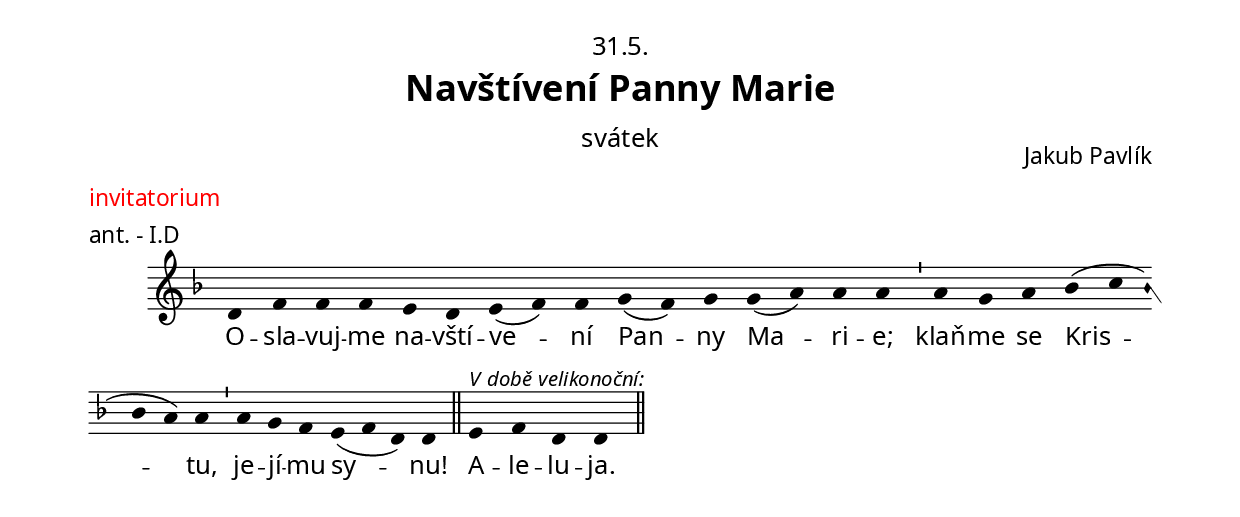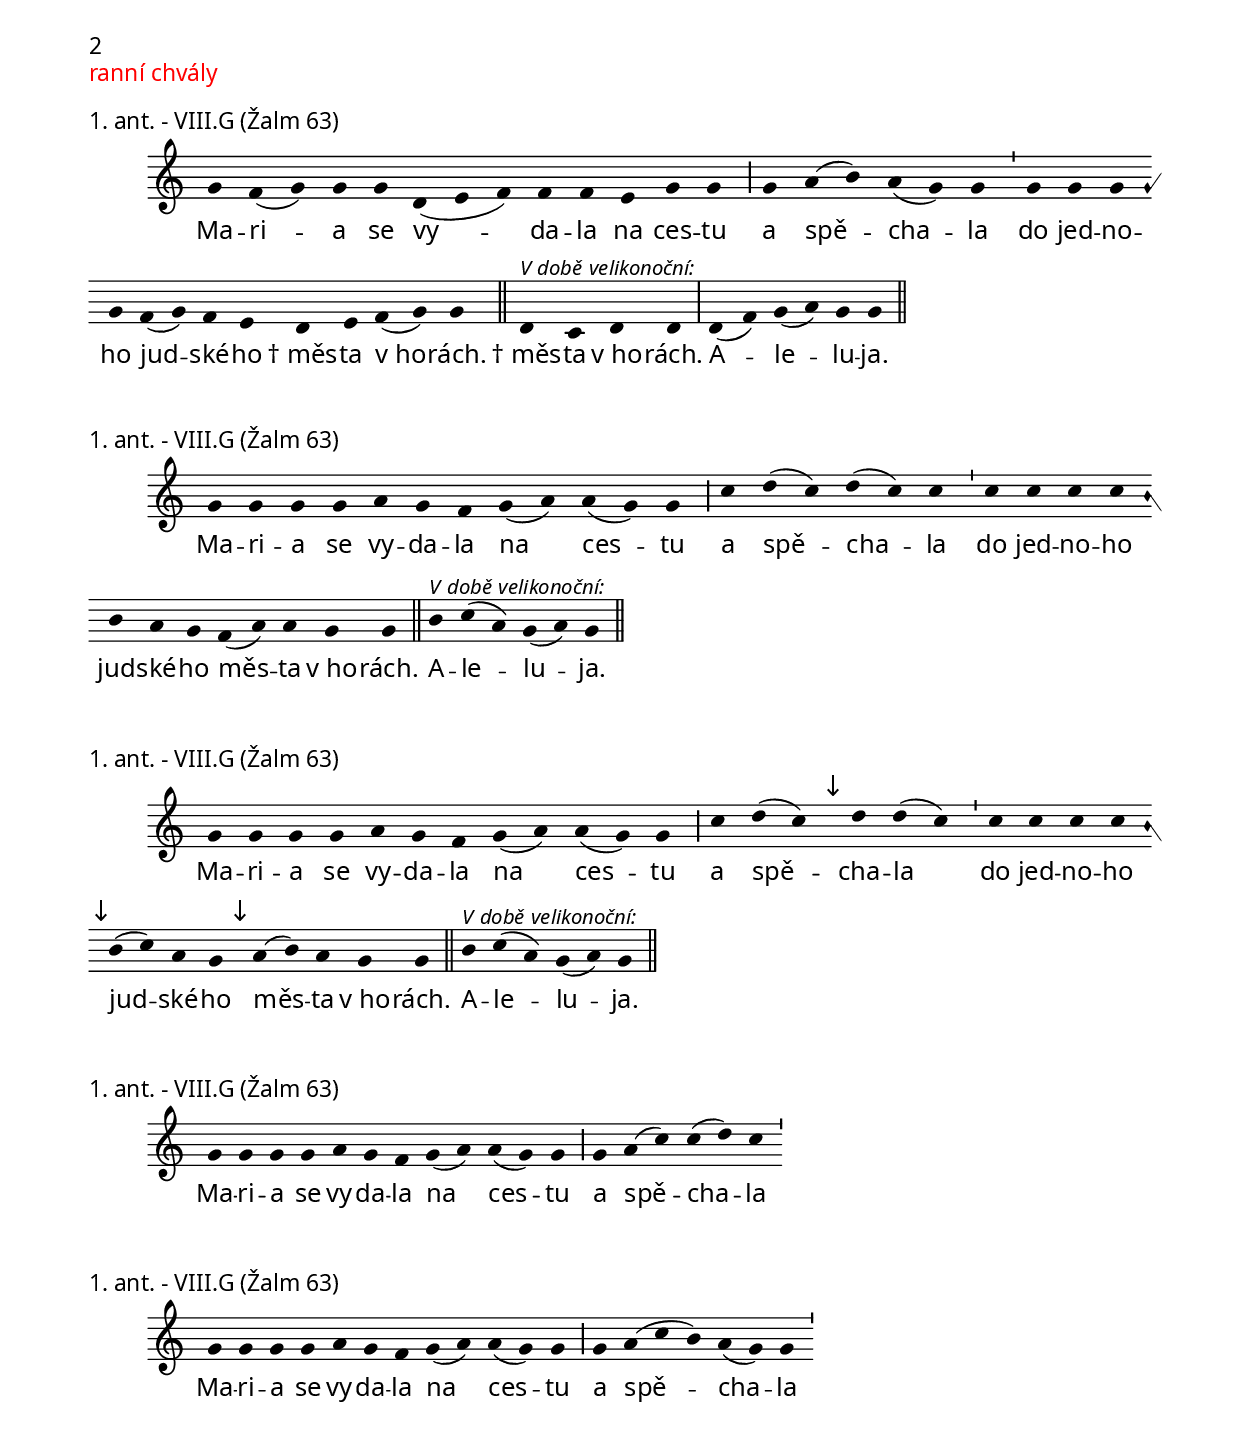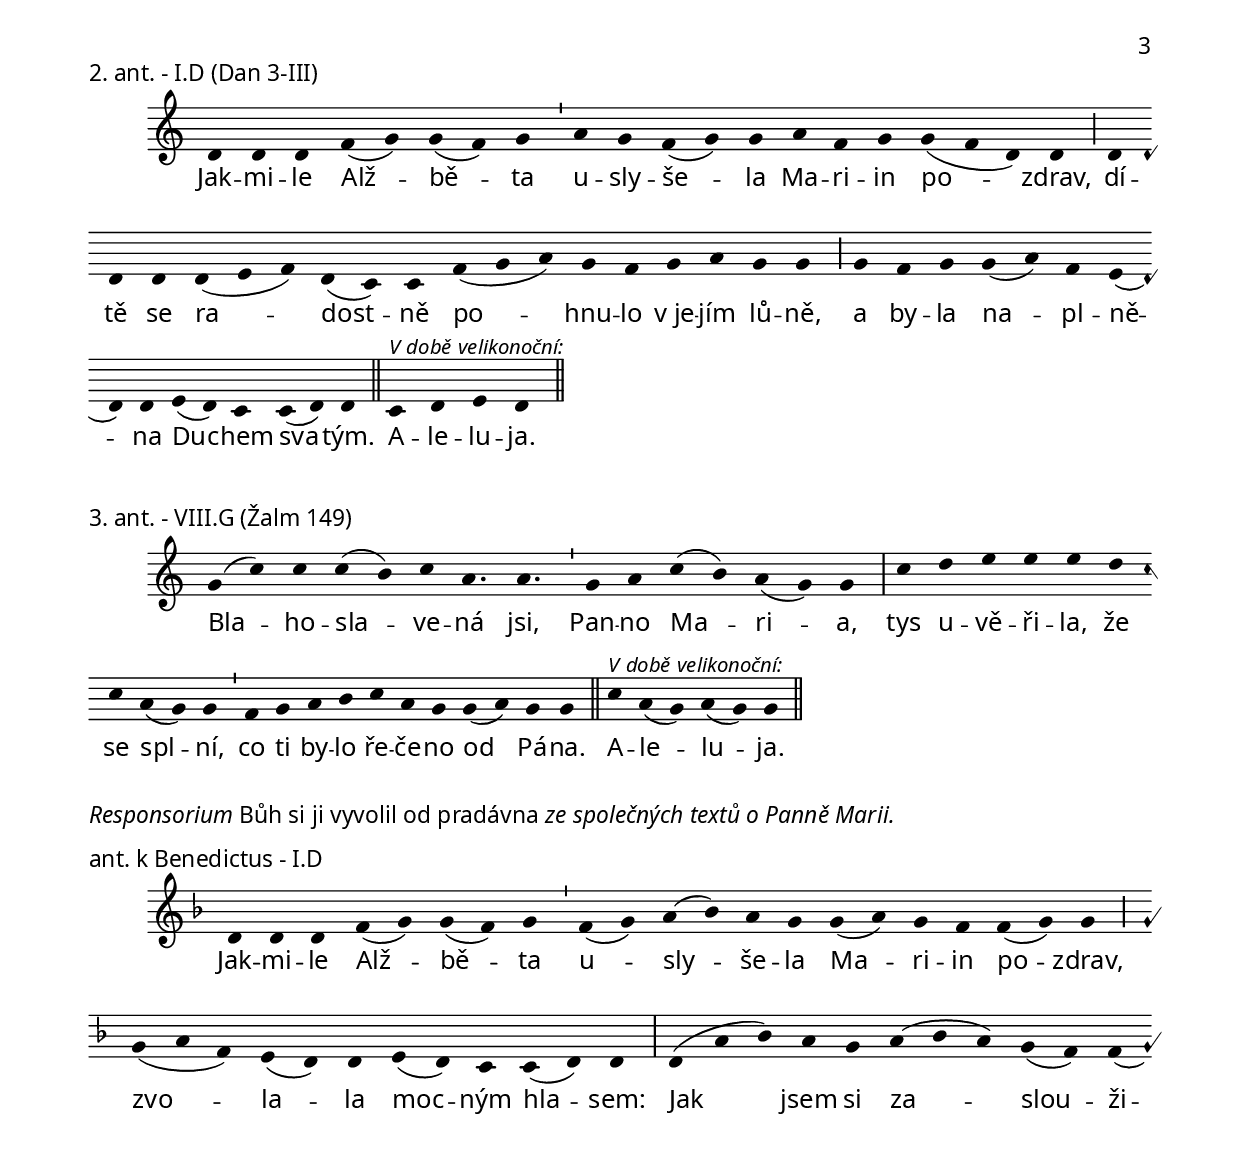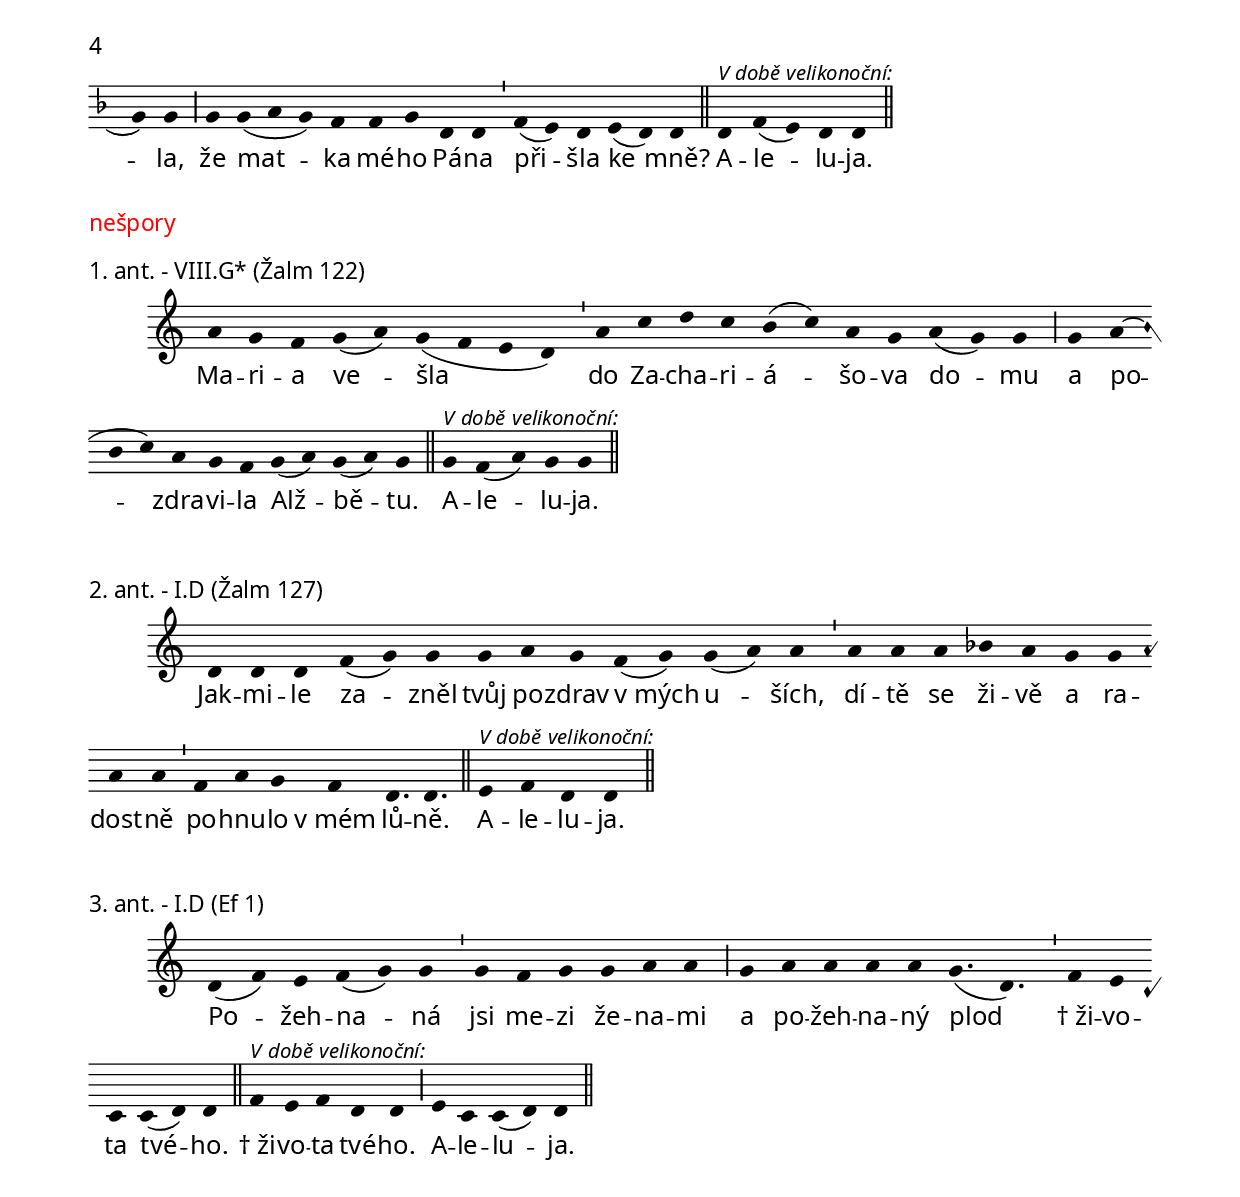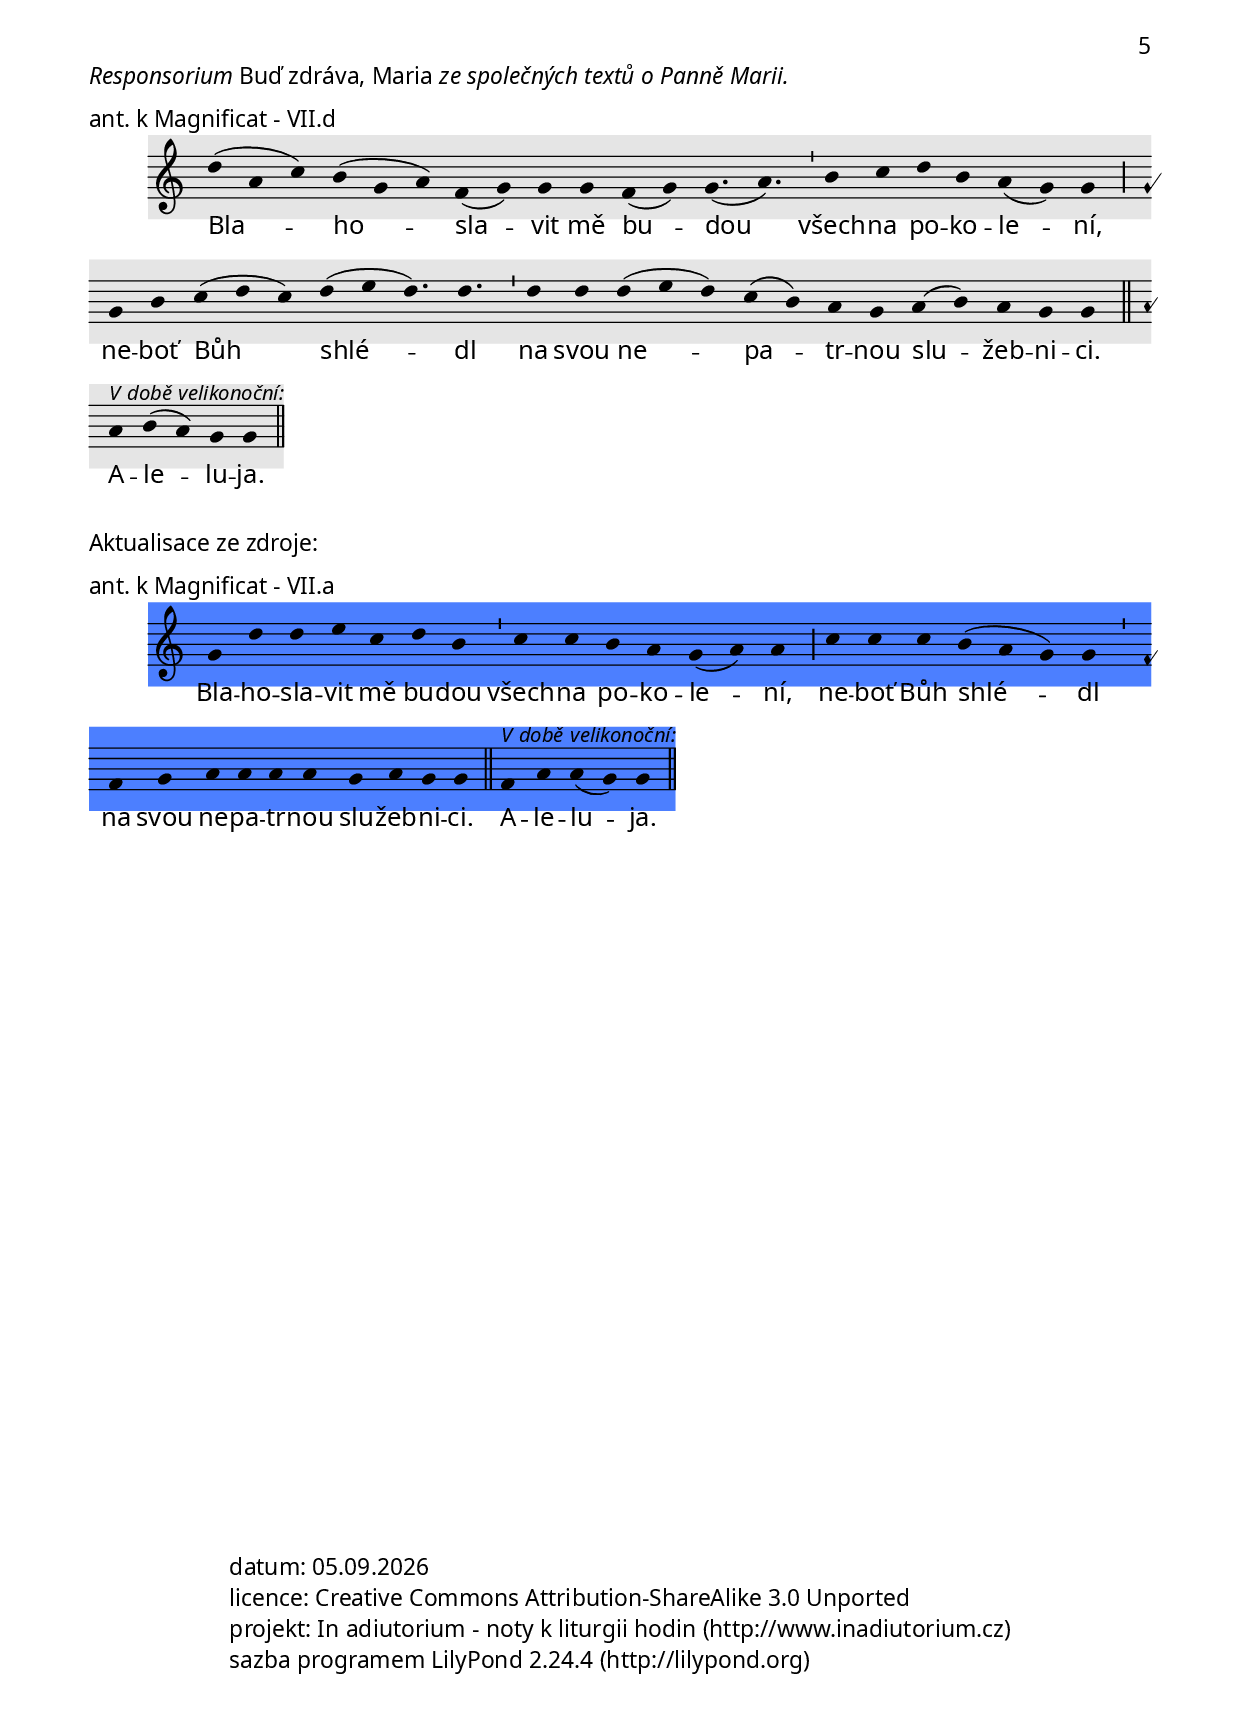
\version "2.15.37"

\include "../spolecne.ly"
\include "../dilyresponsorii.ly"

\header {
  title = \markup\titleSvatek
            "Navštívení Panny Marie"
            svátek
            31.5.
  composer = "Jakub Pavlík"
}

\markup {\nadpisHodinka {"invitatorium"}}

\score {
  \relative c' {
    \choralniRezim
    \key f \major
    d4 f f f e d e( f) f g( f) g g( a) a a \barMin
    a g a bes( c bes a) a \barMin
    a g f e( f d) d \barFinalis
    e^\markup\small\italic{V době velikonoční:} f d d \barFinalis
  }
  \addlyrics {
    O -- sla -- vuj -- me na -- vští -- ve -- ní Pan -- ny Ma -- ri -- e;
    klaň -- me se Kris -- tu, je -- jí -- mu sy -- nu!

    A -- le -- lu -- ja.
  }
  \header {
    quid = "ant."
    modus = "I"
    differentia = "D"
    psalmus = ""
    id = "invit"
    piece = \markup {\sestavTitulekBezZalmu}
  }
}

\pageBreak

\markup {\nadpisHodinka {"ranní chvály"}}

\score {
  \relative c'' {
    \choralniRezim
    g4 f( g) g g d( e f) f f e g g \barMaior
    g a( b) a( g) g \barMin g g g g f( g) f e

    d e f( g) g \barFinalis

    d^\markup\small\italic{V době velikonoční:} c d d \barMax
    d( f) g( a) g g \barFinalis
  }
  \addlyrics {
    Ma -- ri -- a se vy -- da -- la na ces -- tu
    a spě -- cha -- la do jed -- no -- ho jud -- ské -- ho

    \markup{\Dagger měs} -- ta v_ho -- rách.

    \markup{\Dagger měs} -- ta v_ho -- rách.
    A -- le -- lu -- ja.
  }
  \header {
    quid = "1. ant."
    modus = "VIII"
    differentia = "G"
    psalmus = "Žalm 63"
    placet = "R"
    id = "rch-a1"
    piece = \markup {\sestavTitulek}
  }
}

\score {
  \relative c'' {
    \choralniRezim
    g4 g g g a g f g( a) a( g) g \barMaior
    c d( c) d( c) c \barMin
    c c c c b a g f( a) a g g \barFinalis

    b^\markup\rubrVelikAleluja c( a) g( a) g \barFinalis
  }
  \addlyrics {
    Ma -- ri -- a se vy -- da -- la na ces -- tu
    a spě -- cha -- la
    do jed -- no -- ho jud -- ské -- ho
    měs -- ta v_ho -- rách.

    A -- le -- lu -- ja.
  }
  \header {
    quid = "1. ant."
    modus = "VIII"
    differentia = "G"
    psalmus = "Žalm 63"
    id = "rch-a1"
    piece = \markup {\sestavTitulek}
  }
}

\score {
  \relative c'' {
    \choralniRezim
    g4 g g g a g f g( a) a( g) g \barMaior
    c d( c) \mark\sipka d d( c) \barMin
    c c c c \mark\sipka b( c) a g \mark\sipka a( b) a g g \barFinalis

    b^\markup\rubrVelikAleluja c( a) g( a) g \barFinalis
  }
  \addlyrics {
    Ma -- ri -- a se vy -- da -- la na ces -- tu
    a spě -- cha -- la
    do jed -- no -- ho jud -- ské -- ho
    měs -- ta v_ho -- rách.

    A -- le -- lu -- ja.
  }
  \header {
    quid = "1. ant."
    modus = "VIII"
    differentia = "G"
    psalmus = "Žalm 63"
    id = "rch-a1"
    piece = \markup {\sestavTitulek}
  }
}

\score {
  \relative c'' {
    \choralniRezim
    g4 g g g a g f g( a) a( g) g \barMaior
    g a( c) c( d) c \barMin
  }
  \addlyrics {
    Ma -- ri -- a se vy -- da -- la na ces -- tu
    a spě -- cha -- la
    do jed -- no -- ho jud -- ské -- ho
    měs -- ta v_ho -- rách.

    A -- le -- lu -- ja.
  }
  \header {
    quid = "1. ant."
    modus = "VIII"
    differentia = "G"
    psalmus = "Žalm 63"
    id = "rch-a1"
    piece = \markup {\sestavTitulek}
  }
}

\score {
  \relative c'' {
    \choralniRezim
    g4 g g g a g f g( a) a( g) g \barMaior
    g a( c b) a( g) g \barMin
  }
  \addlyrics {
    Ma -- ri -- a se vy -- da -- la na ces -- tu
    a spě -- cha -- la
    do jed -- no -- ho jud -- ské -- ho
    měs -- ta v_ho -- rách.

    A -- le -- lu -- ja.
  }
  \header {
    quid = "1. ant."
    modus = "VIII"
    differentia = "G"
    psalmus = "Žalm 63"
    id = "rch-a1"
    piece = \markup {\sestavTitulek}
  }
}

\pageBreak

\score {
  \relative c' {
    \choralniRezim
    d4 d d f( g) g( f) g \barMin a g f( g) g a f g g( f d) d \barMaior
    d d d d( e f) d( c) c f( g a) g f g a g g \barMaior
    g f g g( a) f e( d) d e( d) c c( d) d \barFinalis

    c^\markup\rubrVelikAleluja d e d \barFinalis
  }
  \addlyrics {
    Jak -- mi -- le Alž -- bě -- ta u -- sly -- še -- la Ma -- ri -- in po -- zdrav,
    dí -- tě se ra -- dost -- ně po -- hnu -- lo v_je -- jím lů -- ně,
    a by -- la na -- pl -- ně -- na Du -- chem sva -- tým.

    A -- le -- lu -- ja.
  }
  \header {
    quid = "2. ant."
    modus = "I"
    differentia = "D"
    psalmus = "Dan 3-III"
    id = "rch-a2"
    piece = \markup {\sestavTitulek}
  }
}

\score {
  \relative c'' {
    \choralniRezim
    g4( c) c c( b) c a4. a \barMin g4 a c( b) a( g) g \barMax
    c d e e e d c a( g) g \barMin f g a b c a g g( a) g g \barFinalis
    c^\markup\small\italic{V době velikonoční:} a( g) a( g) g \barFinalis
  }
  \addlyrics {
    Bla -- ho -- sla -- ve -- ná jsi, Pan -- no Ma -- ri -- a,
    tys u -- vě -- ři -- la, že se spl -- ní,
    co ti by -- lo ře -- če -- no od Pá -- na.

    A -- le -- lu -- ja.
  }
  \header {
    quid = "3. ant."
    modus = "VIII"
    differentia = "G"
    psalmus = "Žalm 149"
    fons = "společné texty o P.M., 2. nešp., k Magnificat"
    fial = "commune/commune_maria.ly#2ne-amag"
    id = "rch-a3"
    piece = \markup {\sestavTitulek}
  }
}

\markup\justify\italic{
  Responsorium \upright{Bůh si ji vyvolil od pradávna}
  ze společných textů o Panně Marii.
}

\score {
  \relative c' {
    \choralniRezim
    \key f \major
    d4 d d f( g) g( f) g \barMin f( g) a( bes) a g g( a) g f f( g) g \barMaior
    g( a f) e( d) d e( d) c c( d) d \barMax
    d( a' bes) a g a( bes a) g( f) f( g) g \barMaior
    g g( a g) f f g d d \barMin f( e) d e( d) d \barFinalis

    d^\markup\rubrVelikAleluja f( e) d d \barFinalis
  }
  \addlyrics {
    Jak -- mi -- le Alž -- bě -- ta u -- sly -- še -- la Ma -- ri -- in po -- zdrav,
    zvo -- la -- la moc -- ným hla -- sem:
    Jak jsem si za -- slou -- ži -- la,
    že mat -- ka mé -- ho Pá -- na při -- šla ke mně?

    A -- le -- lu -- ja.
  }
  \header {
    quid = "ant. k Benedictus"
    modus = "I"
    differentia = "D"
    psalmus = ""
    id = "rch-aben"
    fons = "srov. tady 2. ant."
    piece = \markup {\sestavTitulekBezZalmu}
  }
}

\markup {\nadpisHodinka {"nešpory"}}

\score {
  \relative c'' {
    \choralniRezim
    a4 g f g( a) g( f e d) \barMin a' c d c b( c) a g a( g) g \barMaior
    g a( b c) a g f g( a) g( a) g \barFinalis

    g^\markup\rubrVelikAleluja f( a) g g \barFinalis
  }
  \addlyrics {
    Ma -- ri -- a ve -- šla do Za -- cha -- ri -- á -- šo -- va do -- mu
    a po -- zdra -- vi -- la Alž -- bě -- tu.

    A -- le -- lu -- ja.
  }
  \header {
    quid = "1. ant."
    modus = "VIII"
    differentia = "G*"
    psalmus = "Žalm 122"
    id = "ne-a1"
    piece = \markup {\sestavTitulek}
  }
}

\score {
    \relative c' {
      \choralniRezim
      d4 d d f( g) g g a g f( g) g( a) a \barMin
      a a a bes a g g a a \barMin
      f a g f d4. d \barFinalis

      e4^\markup\rubrVelikAleluja f d d \barFinalis
    }
    \addlyrics {
      Jak -- mi -- le za -- zněl tvůj po -- zdrav v_mých u -- ších,
      dí -- tě se ži -- vě a ra -- dost -- ně
      po -- hnu -- lo v_mém lů -- ně.

      A -- le -- lu -- ja.
    }
    \header {
      quid = "2. ant."
      modus = "I"
      differentia = "D"
      psalmus = "Žalm 127"
      fons = "advent, předvánoční týden, 22.12., k Benedictus; přidáno aleluja"
      fial = "antifony/advent_predvanocni_datum.ly#predvanocni-22-ben?+aleluja"
      id = "ne-a2"
      piece = \markup {\sestavTitulek}
    }
  }

\score {
  \relative c' {
    \choralniRezim
    d( f) e f( g) g \barMin g f g g a a \barMaior
    g a a a a g4.( d) \barMin f4 e c c( d) d \barFinalis
    f^\markup\rubrVelikAleluja e f d d \barMaior e c c( d) d \barFinalis
  }
  \addlyrics {
    Po -- žeh -- na -- ná jsi me -- zi že -- na -- mi
    a po -- žeh -- na -- ný plod \markup{\Dagger ži} -- vo -- ta tvé -- ho.

    \markup{\Dagger ži} -- vo -- ta tvé -- ho. A -- le -- lu -- ja.
  }
  \header {
    quid = "3. ant."
    modus = "I"
    differentia = "D"
    psalmus = "Ef 1"
    fons = "spol. texty o P.M., 2. nešp., 3. ant."
    fial = "commune/commune_maria.ly#2ne-a3"
    id = "ne-a3"
    piece = \markup {\sestavTitulek}
  }
}

\pageBreak

\markup\justify\italic{
  Responsorium \upright{Buď zdráva, Maria}
  ze společných textů o Panně Marii.
}

\score {
  \relative c'' {
    \zvyraznovacSedy
    \choralniRezim
    d4( a c) b( g a) f( g) g g f( g) g4.( a) \barMin
    b4 c d b a( g) g \barMaior
    g b c( d c) d( e d4.) d \barMin
    d4 d d( e d) c( b) a g a( b) a g g \barFinalis

    a^\markup\rubrVelikAleluja b( a) g g \barFinalis
  }
  \addlyrics {
    Bla -- ho -- sla -- vit mě bu -- dou všech -- na po -- ko -- le -- ní,
    ne -- boť Bůh shlé -- dl na svou ne -- pa -- tr -- nou slu -- žeb -- ni -- ci.

    A -- le -- lu -- ja.
  }
  \header {
    quid = "ant. k Magnificat"
    modus = "VII"
    differentia = "d"
    psalmus = "Magnificat"
    id = "ne-amag"
    fial = "commune/commune_maria.ly#1ne-amag2"
    piece = \markup {\sestavTitulekBezZalmu}
  }
}

\markup{Aktualisace ze zdroje:}

\score {
  \relative c'' {
    \zvyraznovacModry
    \choralniRezim
    g4 d' d e c d b \barMin
    c c b a g( a) a \barMaior
    c c c b( a g) g \barMin
    f g a a a a g a g g \barFinalis

    f^\markup\rubrVelikAleluja a a( g) g \barFinalis
  }
  \addlyrics {
    Bla -- ho -- sla -- vit mě bu -- dou
    všech -- na po -- ko -- le -- ní,
    ne -- boť Bůh shlé -- dl
    na svou ne -- pa -- tr -- nou slu -- žeb -- ni -- ci.

    A -- le -- lu -- ja.
  }
  \header {
    quid = "ant. k Magnificat"
    modus = "VII"
    differentia = "a"
    psalmus = "Magnificat"
    id = "ne-amag"
    fial = "commune/commune_maria.ly#1ne-amag2"
    piece = \markup {\sestavTitulekBezZalmu}
  }
}